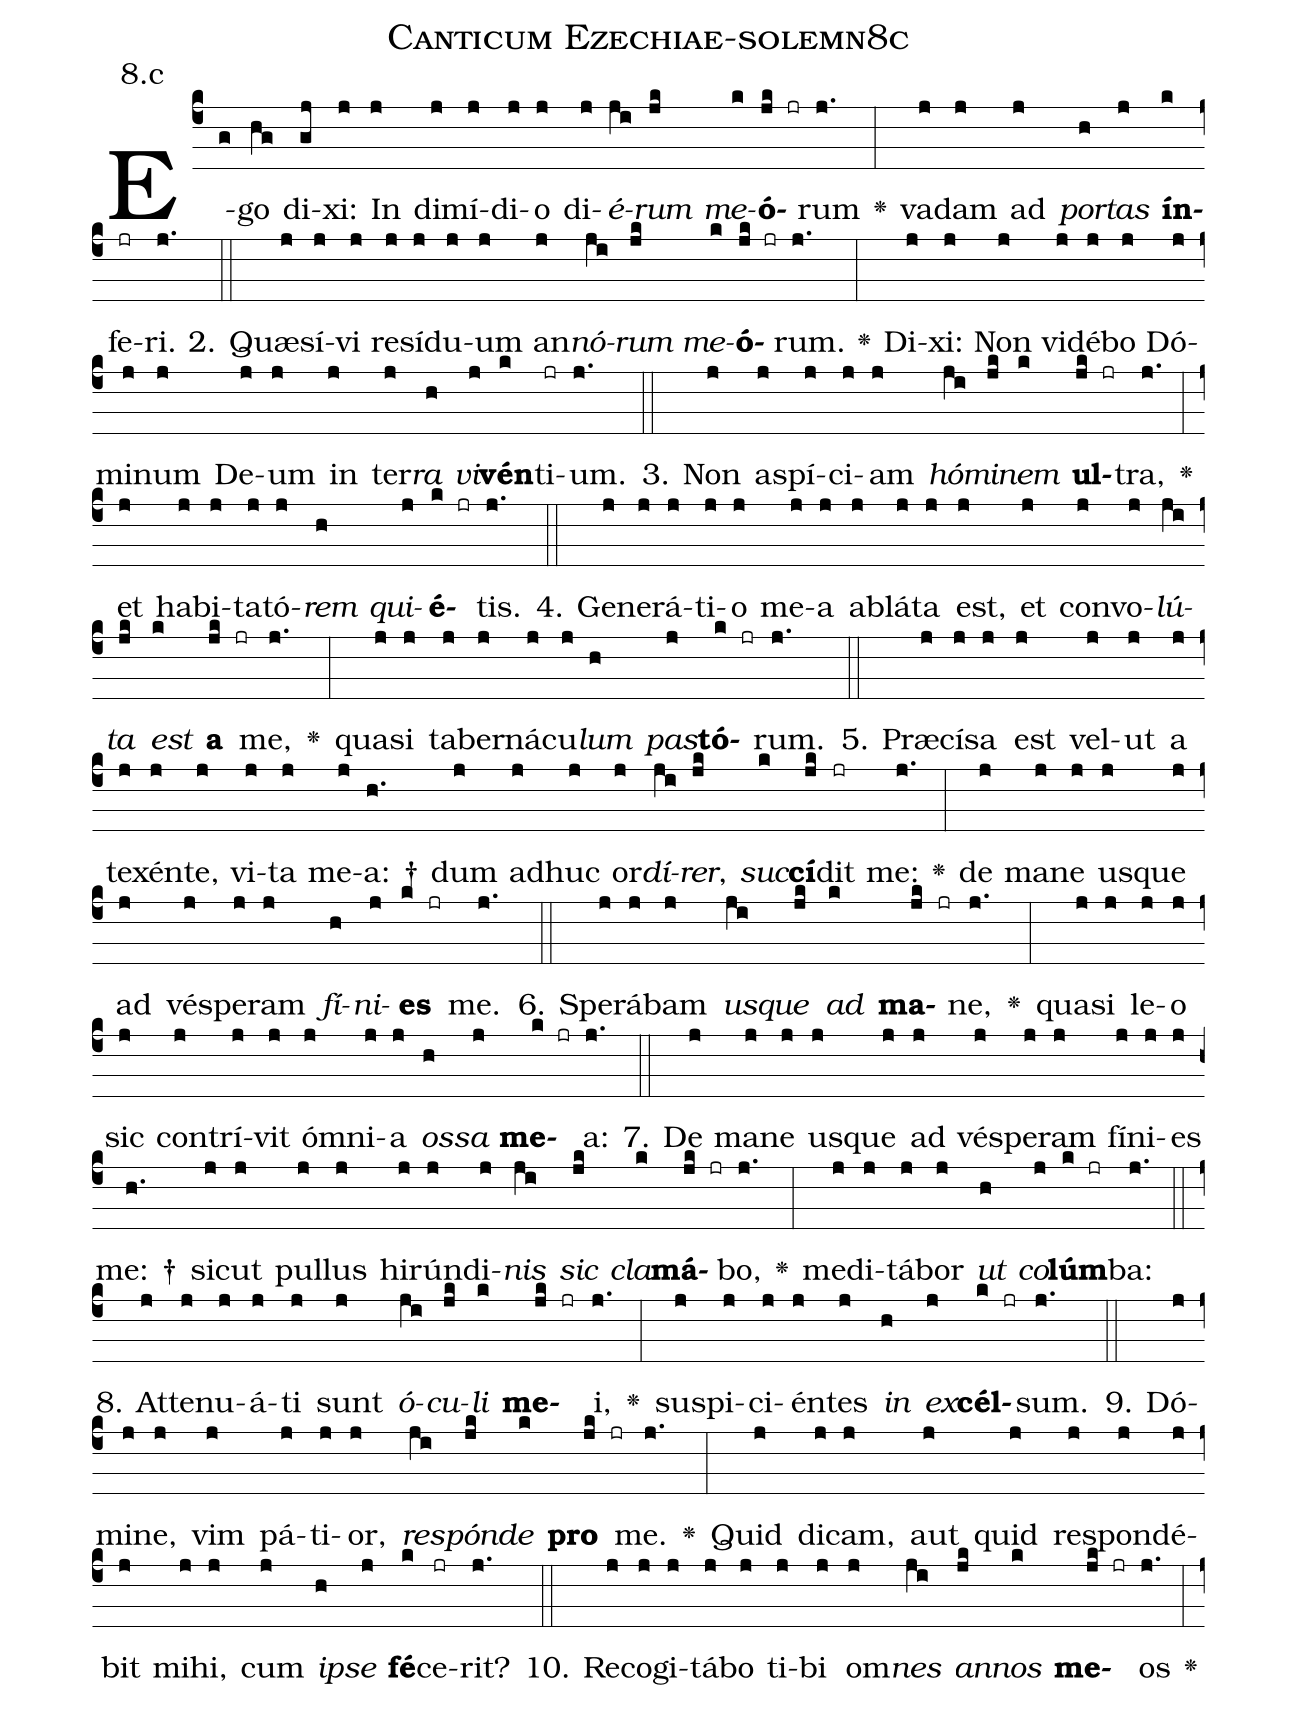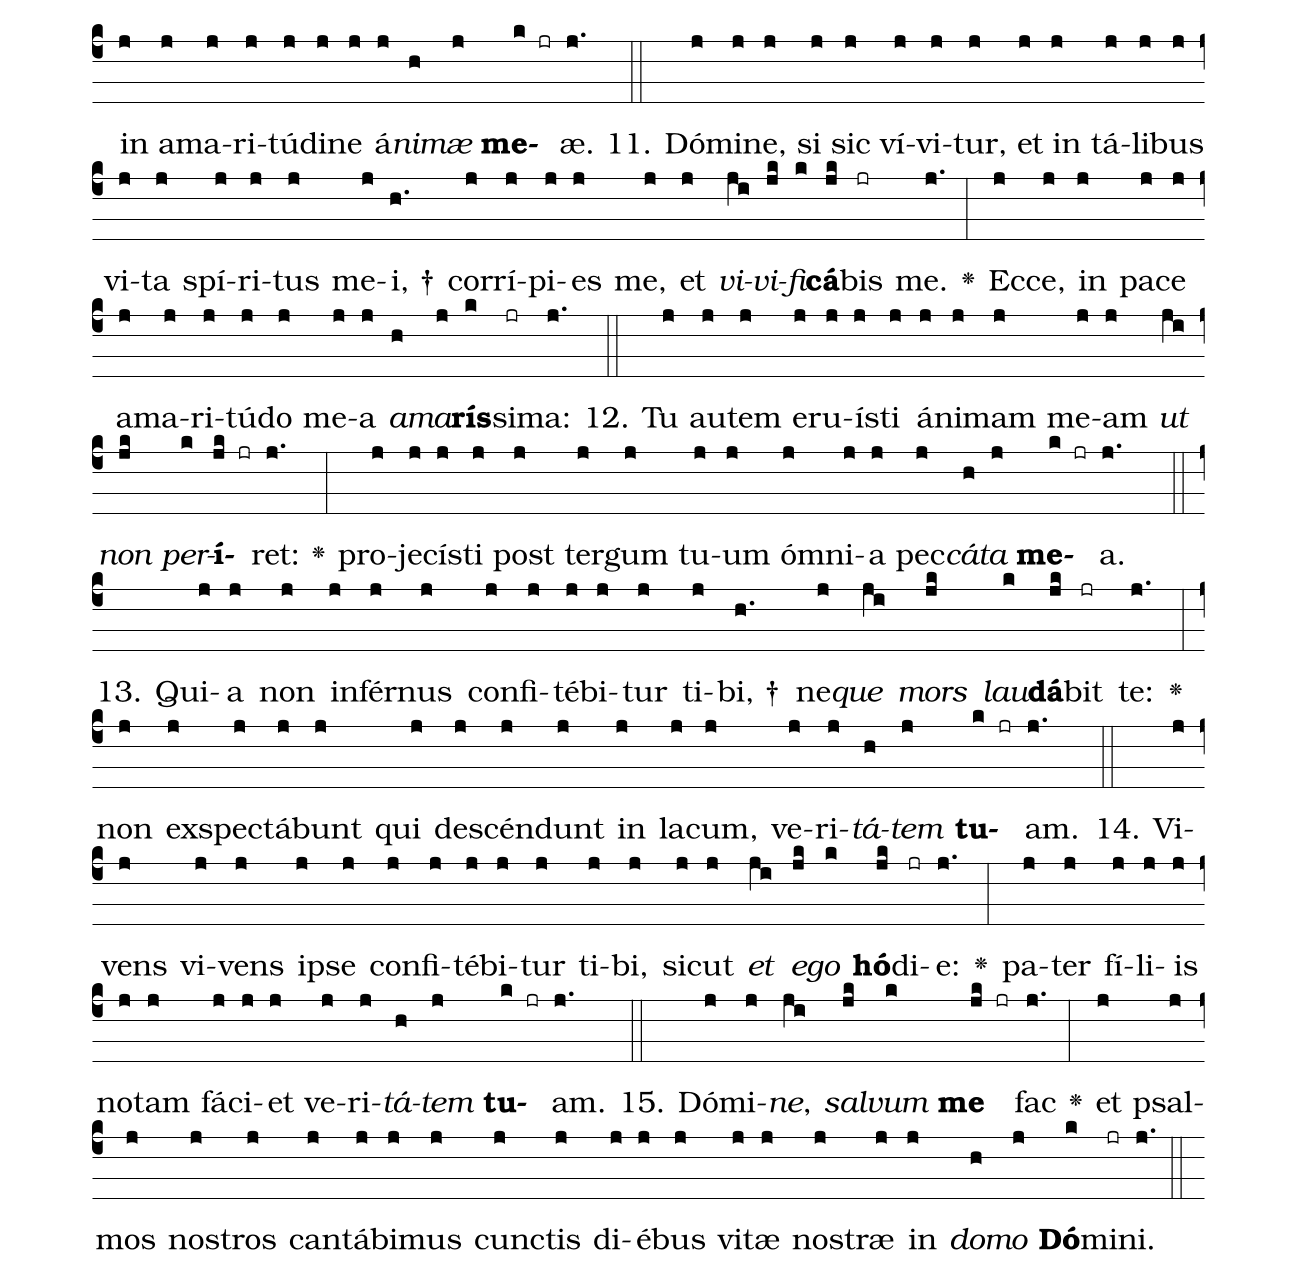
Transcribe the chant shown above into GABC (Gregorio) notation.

name: Canticum Ezechiae-solemn8c;
annotation: 8.c;
%%
(c4)E(g)go(hg) di(gj)xi:(j) In(j) di(j)mí(j)di(j)o(j) di(j)<i>é</i>(ji)<i>rum</i>(jk) <i>me</i>(k)<b>ó</b>(jk jr)rum(j.) <v>\greheightstar</v>(:) va(j)dam(j) ad(j) <i>por</i>(h)<i>tas</i>(j) <b>ín</b>(k)fe(jr)ri.(j.) (::)
2. Quæ(j)sí(j)vi(j) re(j)sí(j)du(j)um(j) an(j)<i>nó</i>(ji)<i>rum</i>(jk) <i>me</i>(k)<b>ó</b>(jk jr)rum.(j.) <v>\greheightstar</v>(:) Di(j)xi:(j) Non(j) vi(j)dé(j)bo(j) Dó(j)mi(j)num(j) De(j)um(j) in(j) ter(j)<i>ra</i>(h) <i>vi</i>(j)<b>vén</b>(k)ti(jr)um.(j.) (::)
3. Non(j) a(j)spí(j)ci(j)am(j) <i>hó</i>(ji)<i>mi</i>(jk)<i>nem</i>(k) <b>ul</b>(jk jr)tra,(j.) <v>\greheightstar</v>(:) et(j) ha(j)bi(j)ta(j)tó(j)<i>rem</i>(h) <i>qui</i>(j)<b>é</b>(k jr)tis.(j.) (::)
4. Ge(j)ne(j)rá(j)ti(j)o(j) me(j)a(j) ab(j)lá(j)ta(j) est,(j) et(j) con(j)vo(j)<i>lú</i>(ji)<i>ta</i>(jk) <i>est</i>(k) <b>a</b>(jk jr) me,(j.) <v>\greheightstar</v>(:) qua(j)si(j) ta(j)ber(j)ná(j)cu(j)<i>lum</i>(h) <i>pas</i>(j)<b>tó</b>(k jr)rum.(j.) (::)
5. Præ(j)cí(j)sa(j) est(j) vel(j)ut(j) a(j) te(j)xén(j)te,(j) vi(j)ta(j) me(j)a: †(h.) dum(j) ad(j)huc(j) or(j)<i>dí</i>(ji)<i>rer</i>,(jk) <i>suc</i>(k)<b>cí</b>(jk)dit(jr) me:(j.) <v>\greheightstar</v>(:) de(j) ma(j)ne(j) us(j)que(j) ad(j) vés(j)pe(j)ram(j) <i>fí</i>(h)<i>ni</i>(j)<b>es</b>(k jr) me.(j.) (::)
6. Spe(j)rá(j)bam(j) <i>us</i>(ji)<i>que</i>(jk) <i>ad</i>(k) <b>ma</b>(jk jr)ne,(j.) <v>\greheightstar</v>(:) qua(j)si(j) le(j)o(j) sic(j) con(j)trí(j)vit(j) óm(j)ni(j)a(j) <i>os</i>(h)<i>sa</i>(j) <b>me</b>(k jr)a:(j.) (::)
7. De(j) ma(j)ne(j) us(j)que(j) ad(j) vés(j)pe(j)ram(j) fí(j)ni(j)es(j) me: †(h.) sic(j)ut(j) pul(j)lus(j) hi(j)rún(j)di(j)<i>nis</i>(ji) <i>sic</i>(jk) <i>cla</i>(k)<b>má</b>(jk jr)bo,(j.) <v>\greheightstar</v>(:) me(j)di(j)tá(j)bor(j) <i>ut</i>(h) <i>co</i>(j)<b>lúm</b>(k jr)ba:(j.) (::)
8. At(j)te(j)nu(j)á(j)ti(j) sunt(j) <i>ó</i>(ji)<i>cu</i>(jk)<i>li</i>(k) <b>me</b>(jk jr)i,(j.) <v>\greheightstar</v>(:) su(j)spi(j)ci(j)én(j)tes(j) <i>in</i>(h) <i>ex</i>(j)<b>cél</b>(k jr)sum.(j.) (::)
9. Dó(j)mi(j)ne,(j) vim(j) pá(j)ti(j)or,(j) <i>re</i>(ji)<i>spón</i>(jk)<i>de</i>(k) <b>pro</b>(jk jr) me.(j.) <v>\greheightstar</v>(:) Quid(j) di(j)cam,(j) aut(j) quid(j) re(j)spon(j)dé(j)bit(j) mi(j)hi,(j) cum(j) <i>ip</i>(h)<i>se</i>(j) <b>fé</b>(k)ce(jr)rit?(j.) (::)
10. Re(j)co(j)gi(j)tá(j)bo(j) ti(j)bi(j) om(j)<i>nes</i>(ji) <i>an</i>(jk)<i>nos</i>(k) <b>me</b>(jk jr)os(j.) <v>\greheightstar</v>(:) in(j) a(j)ma(j)ri(j)tú(j)di(j)ne(j) á(j)<i>ni</i>(h)<i>mæ</i>(j) <b>me</b>(k jr)æ.(j.) (::)
11. Dó(j)mi(j)ne,(j) si(j) sic(j) ví(j)vi(j)tur,(j) et(j) in(j) tá(j)li(j)bus(j) vi(j)ta(j) spí(j)ri(j)tus(j) me(j)i, †(h.) cor(j)rí(j)pi(j)es(j) me,(j) et(j) <i>vi</i>(ji)<i>vi</i>(jk)<i>fi</i>(k)<b>cá</b>(jk)bis(jr) me.(j.) <v>\greheightstar</v>(:) Ec(j)ce,(j) in(j) pa(j)ce(j) a(j)ma(j)ri(j)tú(j)do(j) me(j)a(j) <i>a</i>(h)<i>ma</i>(j)<b>rís</b>(k)si(jr)ma:(j.) (::)
12. Tu(j) au(j)tem(j) e(j)ru(j)ís(j)ti(j) á(j)ni(j)mam(j) me(j)am(j) <i>ut</i>(ji) <i>non</i>(jk) <i>per</i>(k)<b>í</b>(jk jr)ret:(j.) <v>\greheightstar</v>(:) pro(j)je(j)cís(j)ti(j) post(j) ter(j)gum(j) tu(j)um(j) óm(j)ni(j)a(j) pec(j)<i>cá</i>(h)<i>ta</i>(j) <b>me</b>(k jr)a.(j.) (::)
13. Qui(j)a(j) non(j) in(j)fér(j)nus(j) con(j)fi(j)té(j)bi(j)tur(j) ti(j)bi, †(h.) ne(j)<i>que</i>(ji) <i>mors</i>(jk) <i>lau</i>(k)<b>dá</b>(jk)bit(jr) te:(j.) <v>\greheightstar</v>(:) non(j) ex(j)spec(j)tá(j)bunt(j) qui(j) de(j)scén(j)dunt(j) in(j) la(j)cum,(j) ve(j)ri(j)<i>tá</i>(h)<i>tem</i>(j) <b>tu</b>(k jr)am.(j.) (::)
14. Vi(j)vens(j) vi(j)vens(j) ip(j)se(j) con(j)fi(j)té(j)bi(j)tur(j) ti(j)bi,(j) sic(j)ut(j) <i>et</i>(ji) <i>e</i>(jk)<i>go</i>(k) <b>hó</b>(jk)di(jr)e:(j.) <v>\greheightstar</v>(:) pa(j)ter(j) fí(j)li(j)is(j) no(j)tam(j) fá(j)ci(j)et(j) ve(j)ri(j)<i>tá</i>(h)<i>tem</i>(j) <b>tu</b>(k jr)am.(j.) (::)
15. Dó(j)mi(j)<i>ne</i>,(ji) <i>sal</i>(jk)<i>vum</i>(k) <b>me</b>(jk jr) fac(j.) <v>\greheightstar</v>(:) et(j) psal(j)mos(j) nos(j)tros(j) can(j)tá(j)bi(j)mus(j) cunc(j)tis(j) di(j)é(j)bus(j) vi(j)tæ(j) nos(j)træ(j) in(j) <i>do</i>(h)<i>mo</i>(j) <b>Dó</b>(k)mi(jr)ni.(j.) (::)
